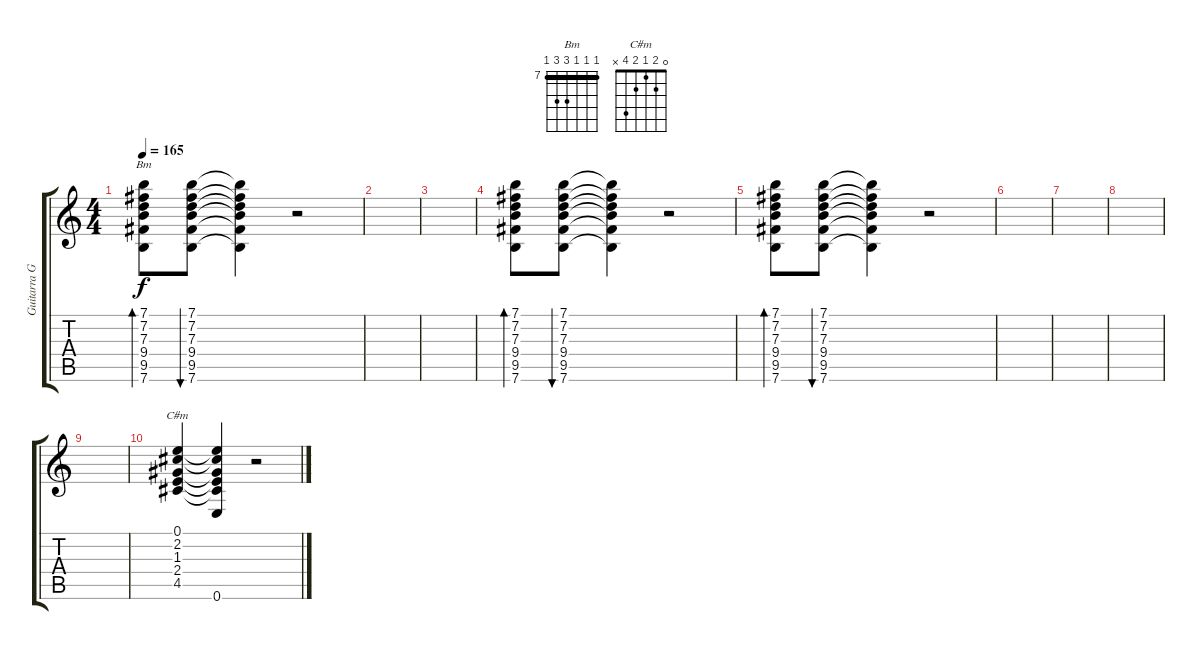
\track ("Guitarra German Martinez" "Guitarra G") {instrument distortionguitar}
\staff {score tabs}
\tuning (E4 B3 G3 D3 A2 E2) {hide}
\chord ("Bm" 7 7 7 9 9 7) {firstfret 7 barre 7}
\chord ("C#m" 0 2 1 2 4 x)
\ts (4 4)
\tempo 165
\clef g2
\ks c
(7.1 7.2 7.3 9.4 9.5 7.6).8{bd 30 ch "Bm" dy f} (7.1 7.2 7.3 9.4 9.5 7.6).8{bu 30} (7.1{t} 7.2{t} 7.3{t} 9.4{t} 9.5{t} 7.6{t}).4 r.2 |
|
|
(7.1 7.2 7.3 9.4 9.5 7.6).8{bd 30} (7.1 7.2 7.3 9.4 9.5 7.6).8{bu 30} (7.1{t} 7.2{t} 7.3{t} 9.4{t} 9.5{t} 7.6{t}).4 r.2 |
(7.1 7.2 7.3 9.4 9.5 7.6).8{bd 30} (7.1 7.2 7.3 9.4 9.5 7.6).8{bu 30} (7.1{t} 7.2{t} 7.3{t} 9.4{t} 9.5{t} 7.6{t}).4 r.2 |
|
|
|
|
(0.1 2.2 1.3 2.4 4.5).4{ch "C#m"} (0.1{t} 2.2{t} 1.3{t} 2.4{t} 4.5{t} 0.6).4 r.2
